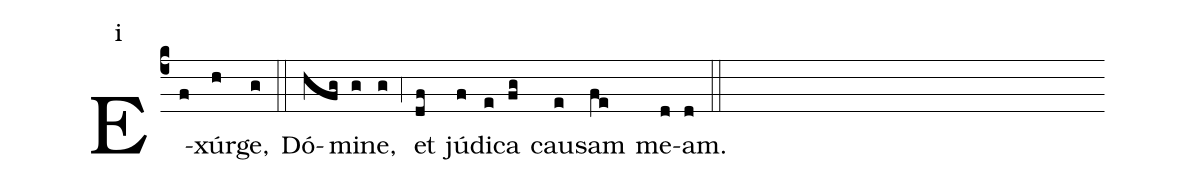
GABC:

annotation: i;
%%
(c4)E(f)xúr(h)ge,(g) (::) Dó(hfg)mi(g)ne,(g) (;4) et(df) jú(f)di(e)ca(fg) cau(e)sam(fe) me(d)am.(d) (::)
